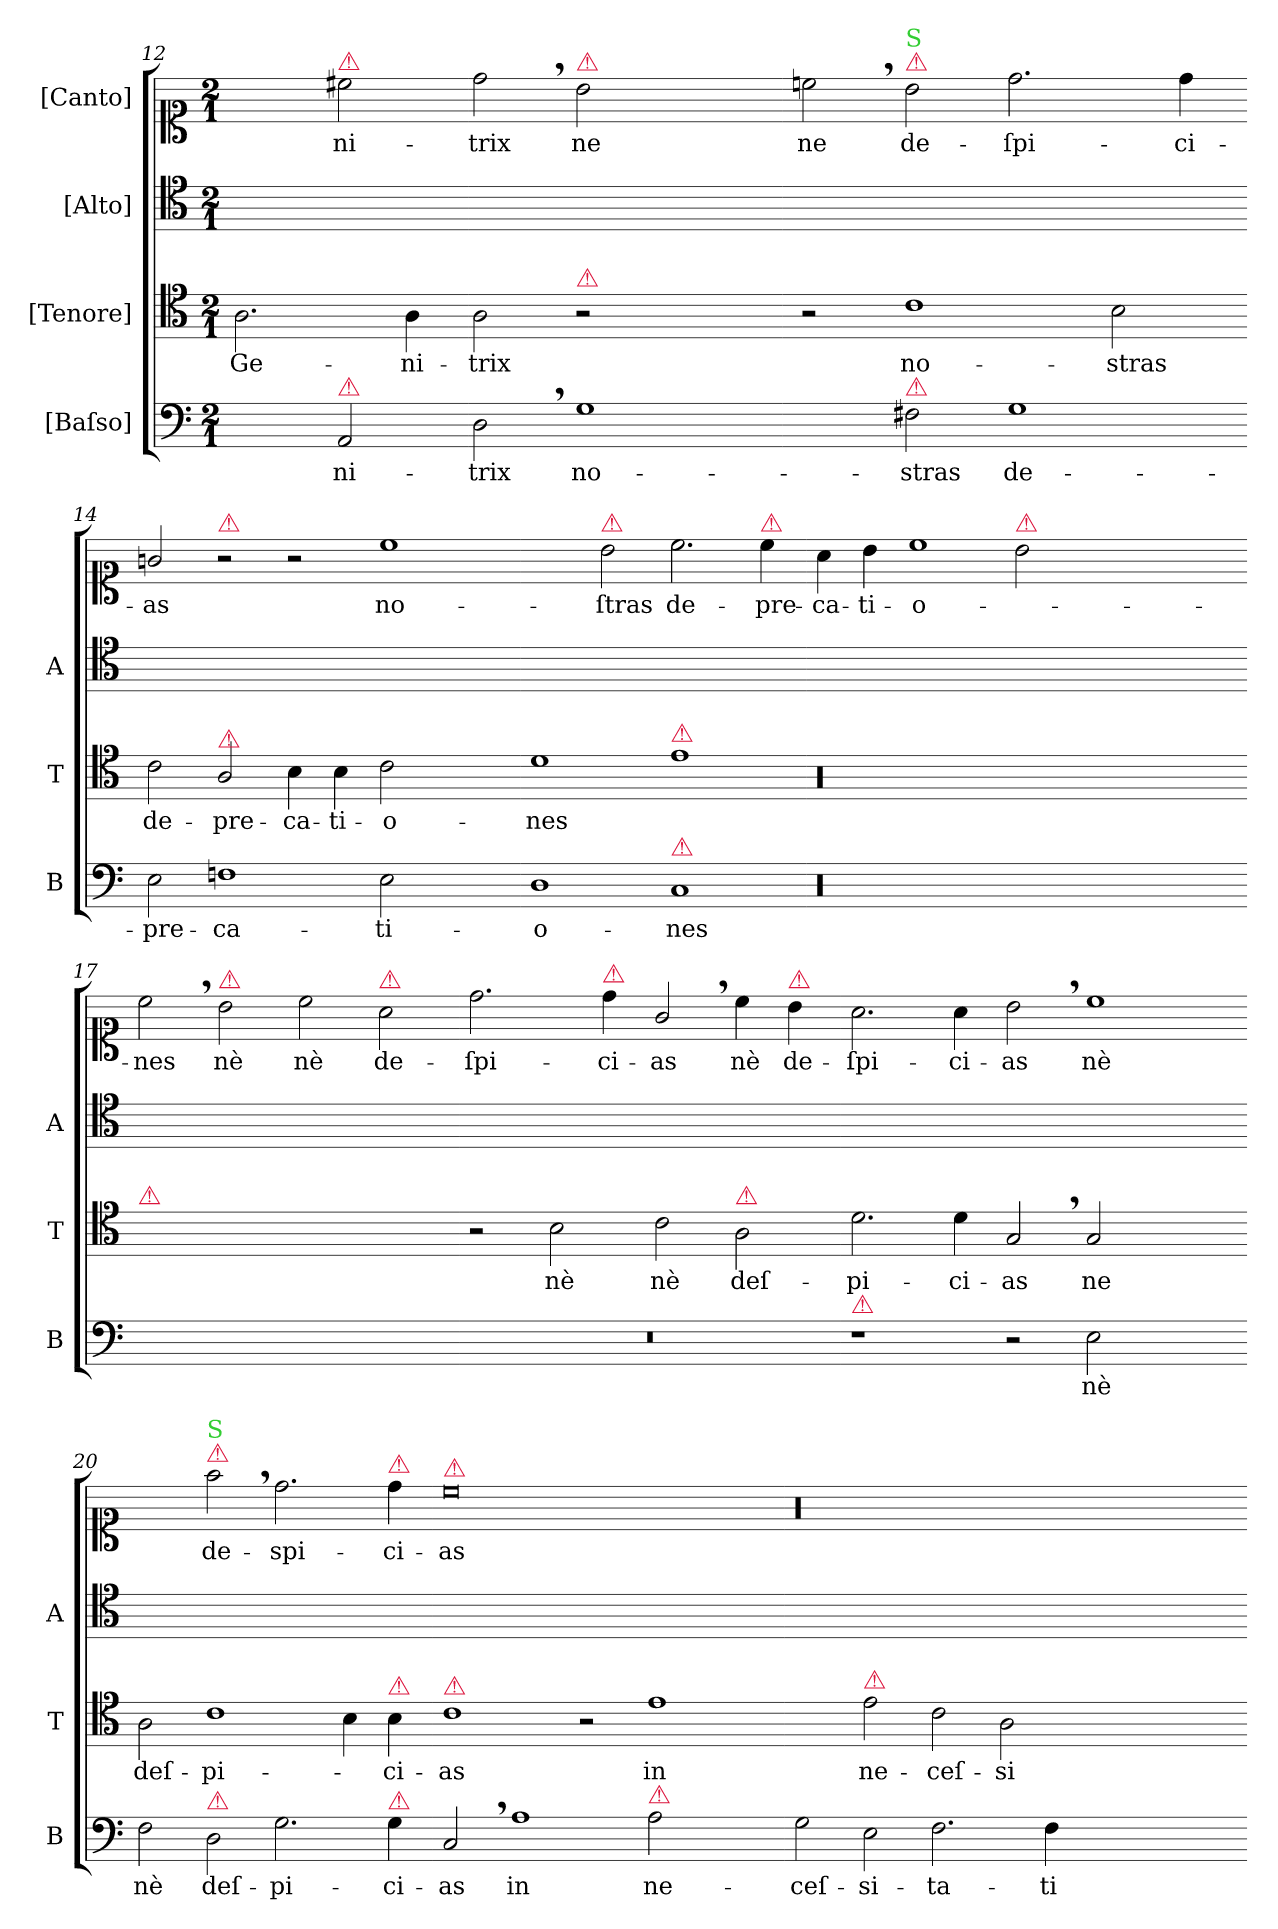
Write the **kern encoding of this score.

**kern	**text	**kern	**text	**kern	**kern	**text
*part4	*part4	*part3	*part3	*part2	*part1	*part1
*staff4	*staff4	*staff3	*staff3	*staff2	*staff1	*staff1
*I"[Baſso]	*	*I"[Tenore]	*	*I"[Alto]	*I"[Canto]	*
*I'B	*	*I'T	*	*I'A	*	*
*clefF4	*	*clefC4	*	*clefC4	*clefC1	*
*k[]	*	*k[]	*	*k[]	*k[]	*
*M2/1	*	*M2/1	*	*M2/1	*M2/1	*
=12	=12	=12	=12	=12	=12	=12
2ryy	.	2.A\	Ge-	0ryy	2ryy	.
!	!	!	!	!	!LO:TX:a:color=crimson:t=⚠	!
!LO:TX:a:color=crimson:t=⚠	!	!	!	!	!	!
2AA/	-ni-	.	.	.	2cc#X\	-ni-
.	.	4A\	-ni-	.	.	.
2D,\	-trix	2A\	-trix	.	2dd,\	-trix
!	!	!	!	!	!LO:TX:a:color=crimson:t=⚠	!
!	!	!LO:TX:a:color=crimson:t=⚠	!	!	!	!
1G\	no-	2r	.	.	2b\	ne
.	.	2ryy	.	2ryy	2ryy	.
=13-	=13-	=13-	=13-	=13-	=13-	=13-
2ryy	.	2r	.	0ryy	2ccn,\	ne
!	!	!	!	!	!LO:TX:a:color=crimson:t=⚠	!
!	!	!	!	!	!LO:TX:a:color=limegreen:t=S	!
!LO:TX:a:color=crimson:t=⚠	!	!	!	!	!	!
2F#X\	-stras	1c\	no-	.	2b\	de-
1G\	de-	.	.	.	2.dd\	-ſpi-
.	.	2B\	-stras	.	.	.
.	.	.	.	.	4dd\	-ci-
=14-	=14-	=14-	=14-	=14-	=14-	=14-
2E\	-pre-	2c\	de-	0ryy	2gn/	-as
!	!	!	!	!	!LO:TX:a:color=crimson:t=⚠	!
!	!	!LO:TX:a:color=crimson:t=⚠	!	!	!	!
1Fn\	-ca-	2A/	-pre-	.	2r	.
.	.	4B\	-ca-	.	2r	.
.	.	4B\	-ti-	.	.	.
2E\	-ti-	2c\	-o-	.	1cc\	no-
2ryy	.	2ryy	.	2ryy	.	.
=15-	=15-	=15-	=15-	=15-	=15-	=15-
1D\	-o-	1d\	-nes	0ryy	2ryy	.
!	!	!	!	!	!LO:TX:a:color=crimson:t=⚠	!
.	.	.	.	.	2b\	-ſtras
!	!	!LO:TX:a:color=crimson:t=⚠	!	!	!	!
!LO:TX:a:color=crimson:t=⚠	!	!	!	!	!	!
1C/	-nes	1e\	.	.	2.cc\	de-
!	!	!	!	!	!LO:TX:a:color=crimson:t=⚠	!
.	.	.	.	.	4cc\	-pre-
=16-	=16-	=16-	=16-	=16-	=16-	=16-
00r	.	00r	.	0ryy	4a\	-ca-
.	.	.	.	.	4b\	-ti-
.	.	.	.	.	1cc\	-o-
!	!	!	!	!	!LO:TX:a:color=crimson:t=⚠	!
.	.	.	.	.	2b\	.
.	.	.	.	0ryy	0ryy	.
=17-	=17-	=17-	=17-	=17-	=17-	=17-
!	!	!LO:TX:a:color=crimson:t=⚠	!	!	!	!
0ryy	.	0ryy	.	0ryy	2cc,\	-nes
!	!	!	!	!	!LO:TX:a:color=crimson:t=⚠	!
.	.	.	.	.	2b\	nè
.	.	.	.	.	2cc\	nè
!	!	!	!	!	!LO:TX:a:color=crimson:t=⚠	!
.	.	.	.	.	2a\	de-
=18-	=18-	=18-	=18-	=18-	=18-	=18-
0r	.	2r	.	0ryy	2.dd\	-ſpi-
.	.	2B\	nè	.	.	.
!	!	!	!	!	!LO:TX:a:color=crimson:t=⚠	!
.	.	.	.	.	4dd\	-ci-
.	.	2c\	nè	.	2g,/	-as
!	!	!LO:TX:a:color=crimson:t=⚠	!	!	!	!
!	!	!	!	!	!	!LO:LY:i
.	.	2A\	deſ-	.	4cc\	nè
!	!	!	!	!	!LO:TX:a:color=crimson:t=⚠	!
!	!	!	!	!	!	!LO:LY:i
.	.	.	.	.	4b\	de-
=19-	=19-	=19-	=19-	=19-	=19-	=19-
!LO:TX:a:color=crimson:t=⚠	!	!	!	!	!	!
!	!	!	!	!	!	!LO:LY:i
1r	.	2.d\	-pi-	0ryy	2.a\	-ſpi-
!	!	!	!	!	!	!LO:LY:i
.	.	4d\	-ci-	.	4a\	-ci-
!	!	!	!	!	!	!LO:LY:i
2r	.	2G,/	-as	.	2b,\	-as
2E\	nè	2G/	ne	.	1cc\	nè
2ryy	.	2ryy	.	2ryy	.	.
=20-	=20-	=20-	=20-	=20-	=20-	=20-
2F\	nè	2A\	deſ-	0ryy	2ryy	.
!	!	!	!	!	!LO:TX:a:color=crimson:t=⚠	!
!	!	!	!	!	!LO:TX:a:color=limegreen:t=S	!
!LO:TX:a:color=crimson:t=⚠	!	!	!	!	!	!
2D\	deſ-	1c\	-pi-	.	2ff,\	de-
2.G\	-pi-	.	.	.	2.dd\	-spi-
.	.	4B\	.	.	.	.
!	!	!	!	!	!LO:TX:a:color=crimson:t=⚠	!
!	!	!LO:TX:a:color=crimson:t=⚠	!	!	!	!
!LO:TX:a:color=crimson:t=⚠	!	!	!	!	!	!
4G\	-ci-	4B\	-ci-	.	4dd\	-ci-
=21-	=21-	=21-	=21-	=21-	=21-	=21-
!	!	!	!	!	!LO:TX:a:color=crimson:t=⚠	!
!	!	!LO:TX:a:color=crimson:t=⚠	!	!	!	!
2C,/	-as	1c\	-as	0ryy	0cc\	-as
1A\	in	.	.	.	.	.
.	.	2r	.	.	.	.
!LO:TX:a:color=crimson:t=⚠	!	!	!	!	!	!
2A\	ne-	1e\	in	.	.	.
2ryy	.	.	.	2ryy	2ryy	.
=22-	=22-	=22-	=22-	=22-	=22-	=22-
2G\	-ceſ-	2ryy	.	0ryy	00r	.
!	!	!LO:TX:a:color=crimson:t=⚠	!	!	!	!
2E\	-si-	2e\	ne-	.	.	.
2.F\	-ta-	2c\	-ceſ-	.	.	.
.	.	2A\	-si-	.	.	.
4F\	-ti-	.	.	.	.	.
0ryy	.	0ryy	.	0ryy	.	.
=-	=-	=-	=-	=-	=-	=-
*-	*-	*-	*-	*-	*-	*-
